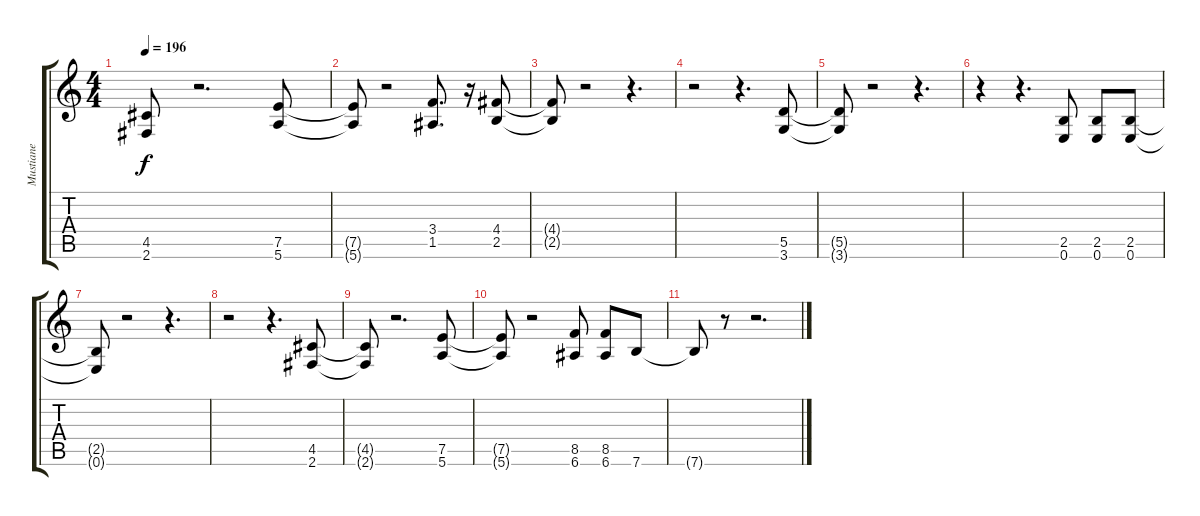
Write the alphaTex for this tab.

\track ("Mustiane" "Mustiane") {instrument distortionguitar}
\staff {score tabs}
\tuning (E4 B3 G3 D3 A2 E2) {hide}
\ts (4 4)
\tempo 196
\clef g2
\ks c
(4.5{t} 2.6{t}).8{dy f} r.2{d} (7.5 5.6).8 |
(7.5{t} 5.6{t}).8 r.2 (3.4 1.5).8{d} r.16 (4.4 2.5).8 |
(4.4{t} 2.5{t}).8 r.2 r.4{d} |
r.2 r.4{d} (5.5 3.6).8 |
(5.5{t} 3.6{t}).8 r.2 r.4{d} |
r.4 r.4{d} (2.5 0.6).8 (2.5 0.6).8 (2.5 0.6).8 |
(2.5{t} 0.6{t}).8 r.2 r.4{d} |
r.2 r.4{d} (4.5 2.6).8 |
(4.5{t} 2.6{t}).8 r.2{d} (7.5 5.6).8 |
(7.5{t} 5.6{t}).8 r.2 (8.5 6.6).8 (8.5 6.6).8 7.6.8 |
7.6{t}.8 r.8 r.2{d}
